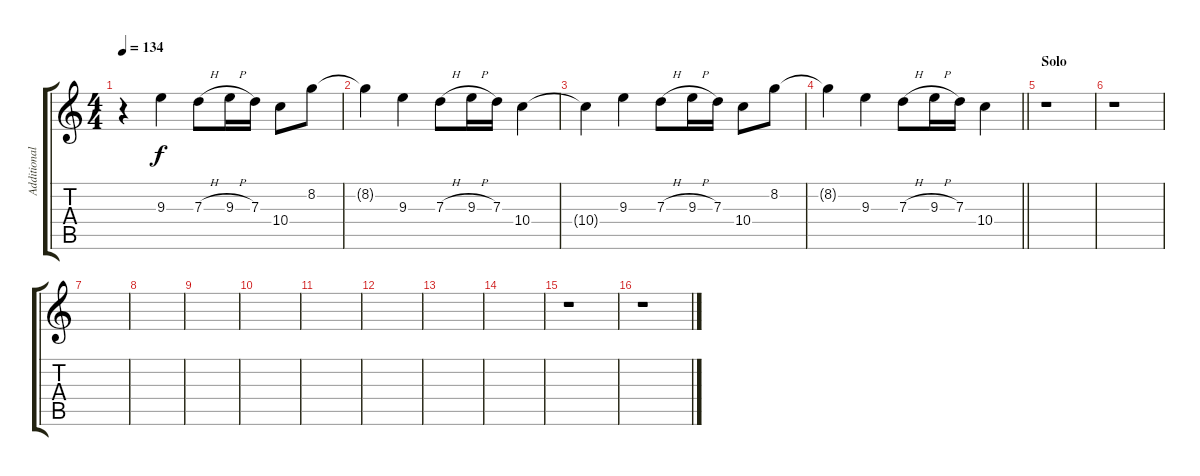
\track ("Additional Guitar" "Additional") {instrument overdrivenguitar}
\staff {score tabs}
\tuning (E4 B3 G3 D3 A2 E2) {hide}
\ts (4 4)
\tempo 134
\clef g2
\ks c
r.4{dy f} 9.3.4 7.3{h}.8 9.3{h}.16 7.3.16 10.4.8 8.2.8 |
8.2{t}.4 9.3.4 7.3{h}.8 9.3{h}.16 7.3.16 10.4.4 |
10.4{t}.4 9.3.4 7.3{h}.8 9.3{h}.16 7.3.16 10.4.8 8.2.8 |
\barLineRight lightlight
8.2{t}.4 9.3.4 7.3{h}.8 9.3{h}.16 7.3.16 10.4.4 |
\section ("" "Solo")
r.1 |
r.1 |
|
|
|
|
|
|
|
|
r.1 |
r.1
